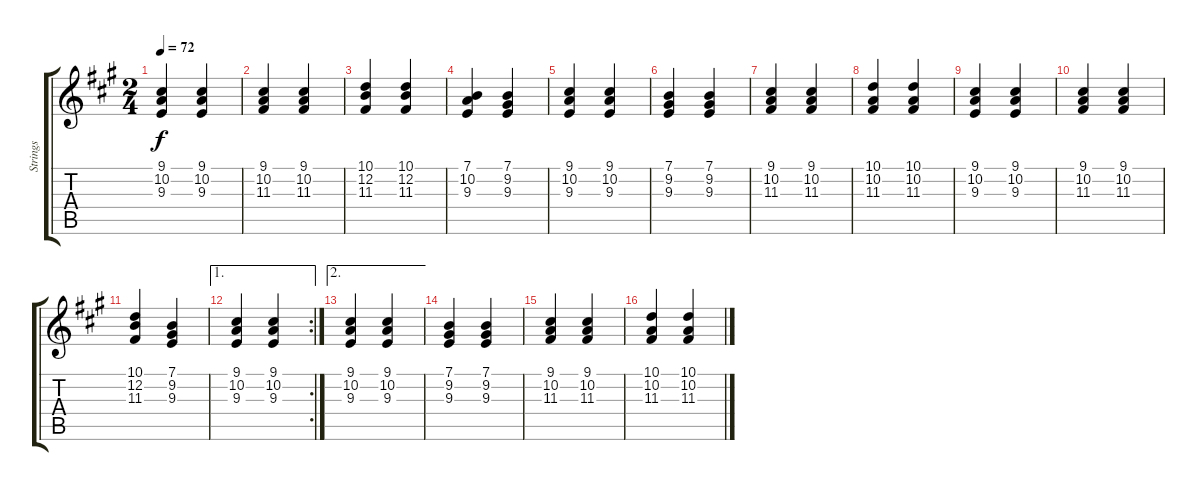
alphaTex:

\track ("Strings" "Strings") {instrument stringensemble1}
\staff {score tabs}
\tuning (E4 B3 G3 D3 A2 E2) {hide}
\ts (2 4)
\tempo 72
\clef g2
\ks a
(9.1 10.2 9.3).4{dy f} (9.1 10.2 9.3).4 |
(9.1 10.2 11.3).4 (9.1 10.2 11.3).4 |
(10.1 12.2 11.3).4 (10.1 12.2 11.3).4 |
(7.1 10.2 9.3).4 (7.1 9.2 9.3).4 |
(9.1 10.2 9.3).4 (9.1 10.2 9.3).4 |
(7.1 9.2 9.3).4 (7.1 9.2 9.3).4 |
(9.1 10.2 11.3).4 (9.1 10.2 11.3).4 |
(10.1 10.2 11.3).4 (10.1 10.2 11.3).4 |
(9.1 10.2 9.3).4 (9.1 10.2 9.3).4 |
(9.1 10.2 11.3).4 (9.1 10.2 11.3).4 |
(10.1 12.2 11.3).4 (7.1 9.2 9.3).4 |
\ae 1
\rc 2
(9.1 10.2 9.3).4 (9.1 10.2 9.3).4 |
\ae 2
(9.1 10.2 9.3).4 (9.1 10.2 9.3).4 |
(7.1 9.2 9.3).4 (7.1 9.2 9.3).4 |
(9.1 10.2 11.3).4 (9.1 10.2 11.3).4 |
(10.1 10.2 11.3).4 (10.1 10.2 11.3).4
